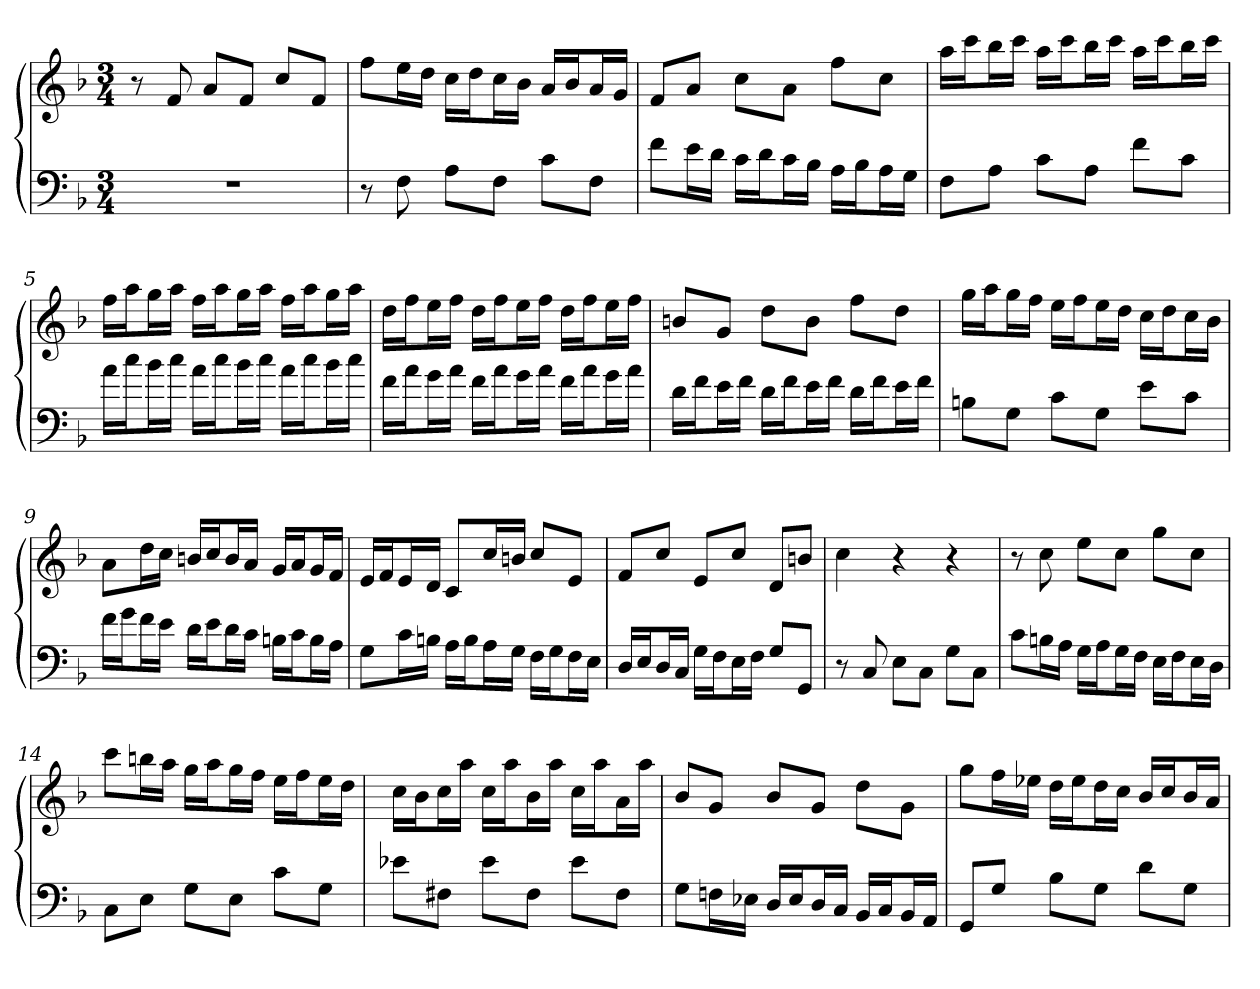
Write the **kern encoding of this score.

**kern	**kern
*part1	*part1
*staff2	*staff1
*clefF4	*clefG2
*k[b-]	*k[b-]
*F:	*F:
*M3/4	*M3/4
*MM118	*MM118
=1	=1
2.r	8r
.	8f
.	8a/L
.	8f/J
.	8cc/L
.	8f/J
=2	=2
8r	8ff\L
8F	16ee\L
.	16dd\JJ
8A\L	16cc\LL
.	16dd\J
8F\J	16cc\L
.	16b-\JJ
8c\L	16a/LL
.	16b-/J
8F\J	16a/L
.	16g/JJ
=3	=3
8f\L	8f/L
16e\L	8a/J
16d\JJ	.
16c\LL	8cc\L
16d\J	.
16c\L	8a\J
16B-\JJ	.
16A\LL	8ff\L
16B-\J	.
16A\L	8cc\J
16G\JJ	.
=4	=4
8F\L	16aa\LL
.	16ccc\J
8A\J	16bb-\L
.	16ccc\JJ
8c\L	16aa\LL
.	16ccc\J
8A\J	16bb-\L
.	16ccc\JJ
8f\L	16aa\LL
.	16ccc\J
8c\J	16bb-\L
.	16ccc\JJ
=5	=5
16a\LL	16ff\LL
16cc\J	16aa\J
16b-\L	16gg\L
16cc\JJ	16aa\JJ
16a\LL	16ff\LL
16cc\J	16aa\J
16b-\L	16gg\L
16cc\JJ	16aa\JJ
16a\LL	16ff\LL
16cc\J	16aa\J
16b-\L	16gg\L
16cc\JJ	16aa\JJ
=6	=6
16f\LL	16dd\LL
16a\J	16ff\J
16g\L	16ee\L
16a\JJ	16ff\JJ
16f\LL	16dd\LL
16a\J	16ff\J
16g\L	16ee\L
16a\JJ	16ff\JJ
16f\LL	16dd\LL
16a\J	16ff\J
16g\L	16ee\L
16a\JJ	16ff\JJ
=7	=7
16d\LL	8bn/L
16f\J	.
16e\L	8g/J
16f\JJ	.
16d\LL	8dd\L
16f\J	.
16e\L	8b\J
16f\JJ	.
16d\LL	8ff\L
16f\J	.
16e\L	8dd\J
16f\JJ	.
=8	=8
8Bn\L	16gg\LL
.	16aa\J
8G\J	16gg\L
.	16ff\JJ
8c\L	16ee\LL
.	16ff\J
8G\J	16ee\L
.	16dd\JJ
8e\L	16cc\LL
.	16dd\J
8c\J	16cc\L
.	16b-\JJ
=9	=9
16f\LL	8a\L
16g\J	.
16f\L	16dd\L
16e\JJ	16cc\JJ
16d\LL	16bn/LL
16e\J	16cc/J
16d\L	16b/L
16c\JJ	16a/JJ
16Bn\LL	16g/LL
16c\J	16a/J
16B\L	16g/L
16A\JJ	16f/JJ
=10	=10
8G\L	16e/LL
.	16f/J
16c\L	16e/L
16Bn\JJ	16d/JJ
16A\LL	8c/L
16B\J	.
16A\L	16cc/L
16G\JJ	16bn/JJ
16F\LL	8cc/L
16G\J	.
16F\L	8e/J
16E\JJ	.
=11	=11
16D/LL	8f/L
16E/J	.
16D/L	8cc/J
16C/JJ	.
16G\LL	8e/L
16F\J	.
16E\L	8cc/J
16F\JJ	.
8G/L	8d/L
8GG/J	8bn/J
=12	=12
8r	4cc
8C	.
8E\L	4r
8C\J	.
8G\L	4r
8C\J	.
=13	=13
8c\L	8r
16Bn\L	8cc
16A\JJ	.
16G\LL	8ee\L
16A\J	.
16G\L	8cc\J
16F\JJ	.
16E\LL	8gg\L
16F\J	.
16E\L	8cc\J
16D\JJ	.
=14	=14
8C\L	8ccc\L
8E\J	16bbn\L
.	16aa\JJ
8G\L	16gg\LL
.	16aa\J
8E\J	16gg\L
.	16ff\JJ
8c\L	16ee\LL
.	16ff\J
8G\J	16ee\L
.	16dd\JJ
=15	=15
8e-X\L	16cc\LL
.	16b-\J
8F#X\J	16cc\L
.	16aa\JJ
8e-\L	16cc\LL
.	16aa\J
8F#\J	16b-\L
.	16aa\JJ
8e-\L	16cc\LL
.	16aa\J
8F#\J	16a\L
.	16aa\JJ
=16	=16
8G\L	8b-/L
16Fn\L	8g/J
16E-X\JJ	.
16D/LL	8b-/L
16E-/J	.
16D/L	8g/J
16C/JJ	.
16BB-/LL	8dd\L
16C/J	.
16BB-/L	8g\J
16AA/JJ	.
=17	=17
8GG/L	8gg\L
8G/J	16ff\L
.	16ee-X\JJ
8B-\L	16dd\LL
.	16ee-\J
8G\J	16dd\L
.	16cc\JJ
8d\L	16b-/LL
.	16cc/J
8G\J	16b-/L
.	16a/JJ
=	=
*-	*-
